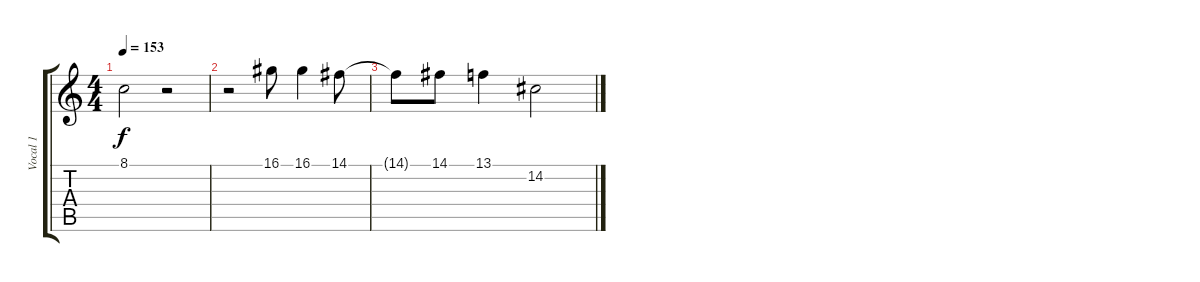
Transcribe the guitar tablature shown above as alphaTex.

\track ("Vocal 1" "Vocal 1") {instrument lead2sawtooth}
\staff {score tabs}
\tuning (E4 B3 G3 D3 A2 E2) {hide}
\ts (4 4)
\tempo 153
\clef g2
\ks c
8.1{t}.2{dy f} r.2 |
r.2 16.1.8 16.1.4 14.1.8 |
14.1{t}.8 14.1.8 13.1.4 14.2.2
